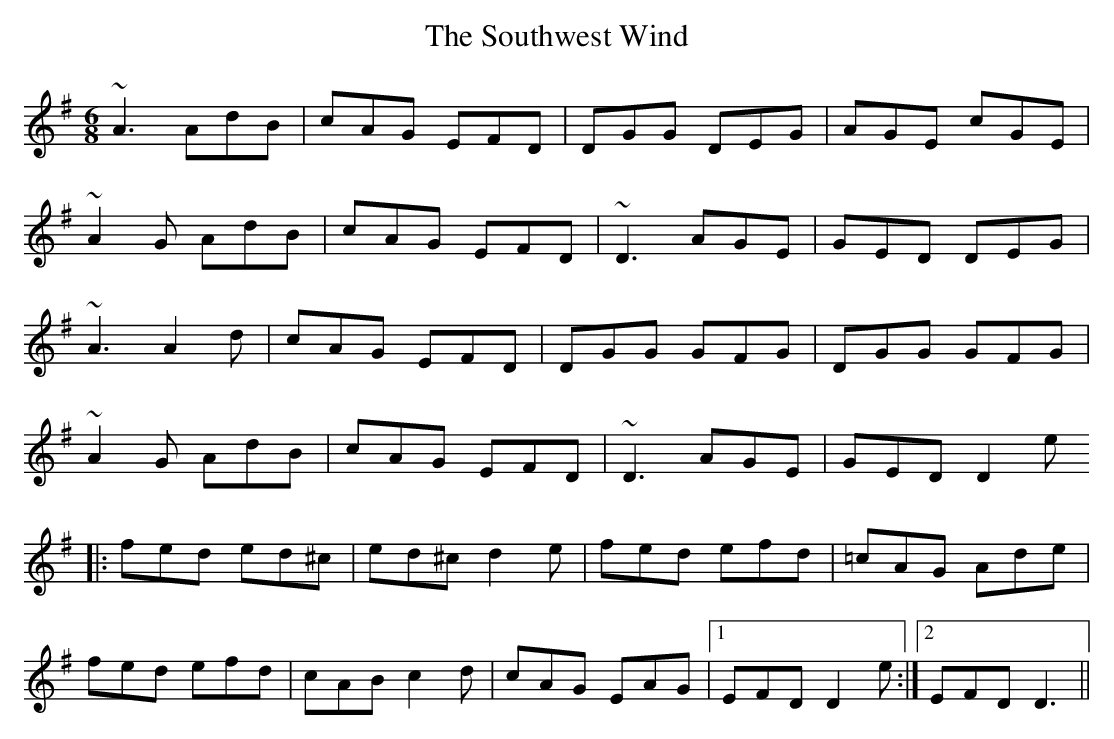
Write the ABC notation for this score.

X:1
T:Southwest Wind, The
M:6/8
L:1/8
K:Dmix
~A3 AdB|cAG EFD|DGG DEG|AGE cGE|!
~A2G AdB|cAG EFD|~D3 AGE|GED DEG|!
~A3 A2d|cAG EFD|DGG GFG|DGG GFG|!
~A2G AdB|cAG EFD|~D3 AGE|GED D2e !
|:fed ed^c|ed^c d2e|fed efd|=cAG Ade|!
fed efd|cAB c2d|cAG EAG|1 EFD D2e:|2 EFD D3||!
